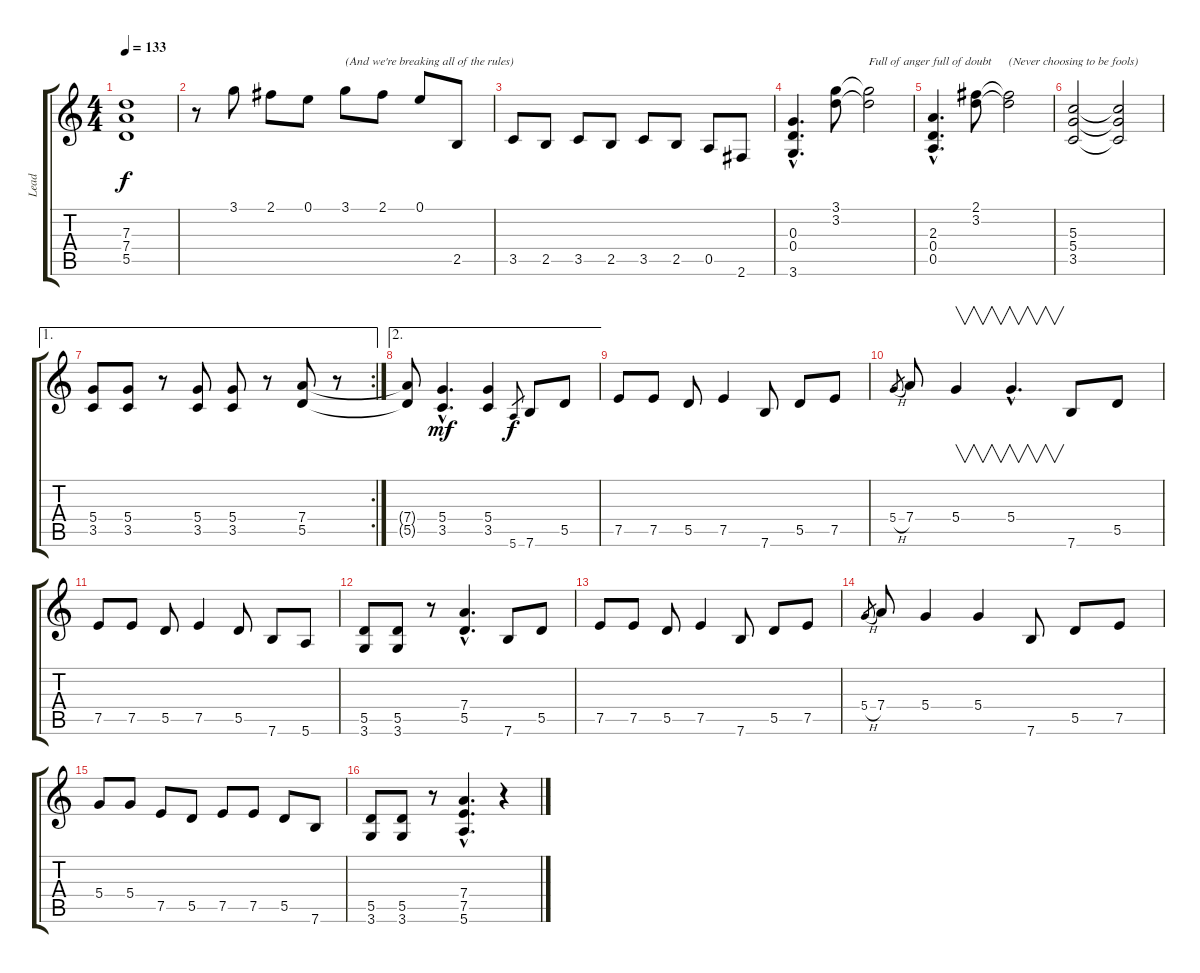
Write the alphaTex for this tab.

\track ("Lead" "Lead") {instrument overdrivenguitar}
\staff {score tabs}
\tuning (E4 B3 G3 D3 A2 E2) {hide}
\ts (4 4)
\tempo 133
\clef g2
\ks c
(7.3 7.4 5.5).1{dy f} |
r.8 3.1.8 2.1.8 0.1.8 3.1.8{txt "(And we're breaking all of the rules)"} 2.1.8 0.1.8 2.5.8 |
3.5.8 2.5.8 3.5.8 2.5.8 3.5.8 2.5.8 0.5.8 2.6.8 |
(0.3{hac} 0.4{hac} 3.6{hac}).4{d} (3.1 3.2).8 (3.1{t} 3.2{t}).2{txt "Full of anger full of doubt "} |
(2.3{hac} 0.4{hac} 0.5{hac}).4{d} (2.1 3.2).8 (2.1{t} 3.2{t}).2{txt "(Never choosing to be fools)"} |
(5.3 5.4 3.5).2 (5.3{t} 5.4{t} 3.5{t}).2 |
\ae 1
\rc 2
(5.4 3.5).8 (5.4 3.5).8 r.8 (5.4 3.5).8 (5.4 3.5).8 r.8 (7.4 5.5).8 r.8 |
\ae 2
(7.4{t} 5.5{t}).8 (5.4{hac} 3.5{hac}).4{d dy mf} (5.4 3.5).4 5.6.8{gr dy f} 7.6.8 5.5.8 |
7.5.8 7.5.8 5.5.8 7.5.4 7.6.8 5.5.8 7.5.8 |
5.4{h}.8{gr} 7.4.8 5.4.4{v} 5.4{hac}.4{v d} 7.6.8 5.5.8 |
7.5.8 7.5.8 5.5.8 7.5.4 5.5.8 7.6.8 5.6.8 |
(5.5 3.6).8 (5.5 3.6).8 r.8 (7.4{hac} 5.5{hac}).4{d} 7.6.8 5.5.8 |
7.5.8 7.5.8 5.5.8 7.5.4 7.6.8 5.5.8 7.5.8 |
5.4{h}.8{gr} 7.4.8 5.4.4 5.4.4 7.6.8 5.5.8 7.5.8 |
5.4.8 5.4.8 7.5.8 5.5.8 7.5.8 7.5.8 5.5.8 7.6.8 |
(5.5 3.6).8 (5.5 3.6).8 r.8 (7.4{hac} 7.5{hac} 5.6{hac}).4{d} r.4
